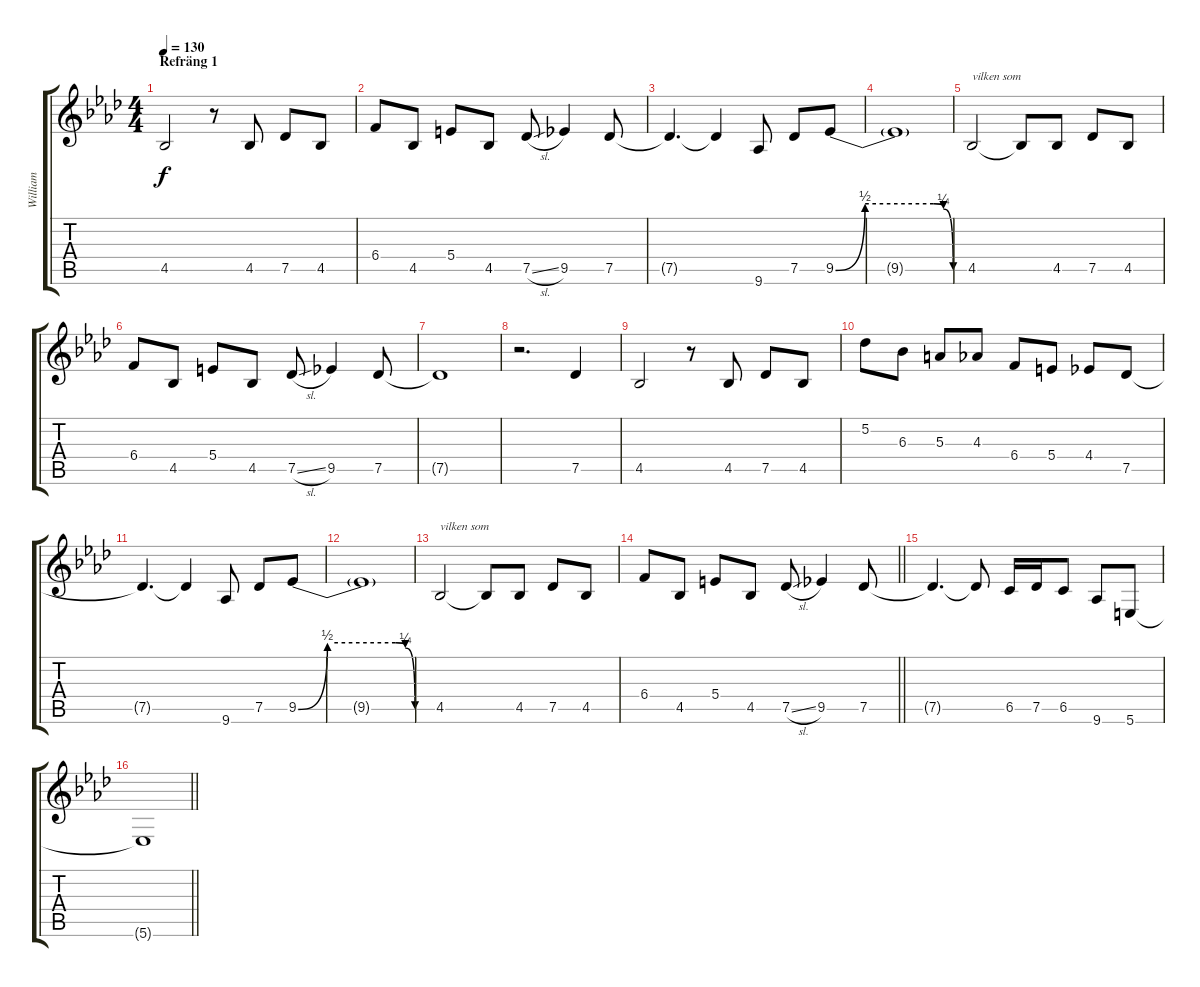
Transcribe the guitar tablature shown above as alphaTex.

\track ("William" "William") {instrument acousticguitarnylon}
\staff {score tabs}
\tuning (Db4 Ab3 E3 B2 Gb2 B1) {hide}
\ts (4 4)
\section ("" "Refräng 1")
\tempo 130
\clef g2
\ks ab
4.5.2{dy f instrument distortionguitar} r.8 4.5.8 7.5.8 4.5.8 |
6.4.8 4.5.8 5.4.8 4.5.8 7.5{sl}.8 9.5.4 7.5.8 |
7.5{t}.4{d} 7.5{t}.4 9.6.8 7.5.8 9.5{be (custom 0 0 15 2 50 2 55 1 60 0)}.8 |
9.5{t}.1 |
4.5.2{txt "vilken som"} 4.5{t}.8 4.5.8 7.5.8 4.5.8 |
6.4.8 4.5.8 5.4.8 4.5.8 7.5{sl}.8 9.5.4 7.5.8 |
7.5{t}.1 |
r.2{d} 7.5.4 |
4.5.2{instrument distortionguitar} r.8 4.5.8 7.5.8 4.5.8 |
5.2.8 6.3.8 5.3.8 4.3.8 6.4.8 5.4.8 4.4.8 7.5.8 |
7.5{t}.4{d} 7.5{t}.4 9.6.8 7.5.8 9.5{be (custom 0 0 15 2 50 2 55 1 60 0)}.8 |
9.5{t}.1 |
4.5.2{txt "vilken som"} 4.5{t}.8 4.5.8 7.5.8 4.5.8 |
\barLineRight lightlight
6.4.8 4.5.8 5.4.8 4.5.8 7.5{sl}.8 9.5.4 7.5.8 |
\section ("" "")
7.5{t}.4{d} 7.5{t}.8 6.5.16 7.5.16 6.5.8 9.6.8 5.6.8 |
\barLineRight lightlight
5.6{t}.1
